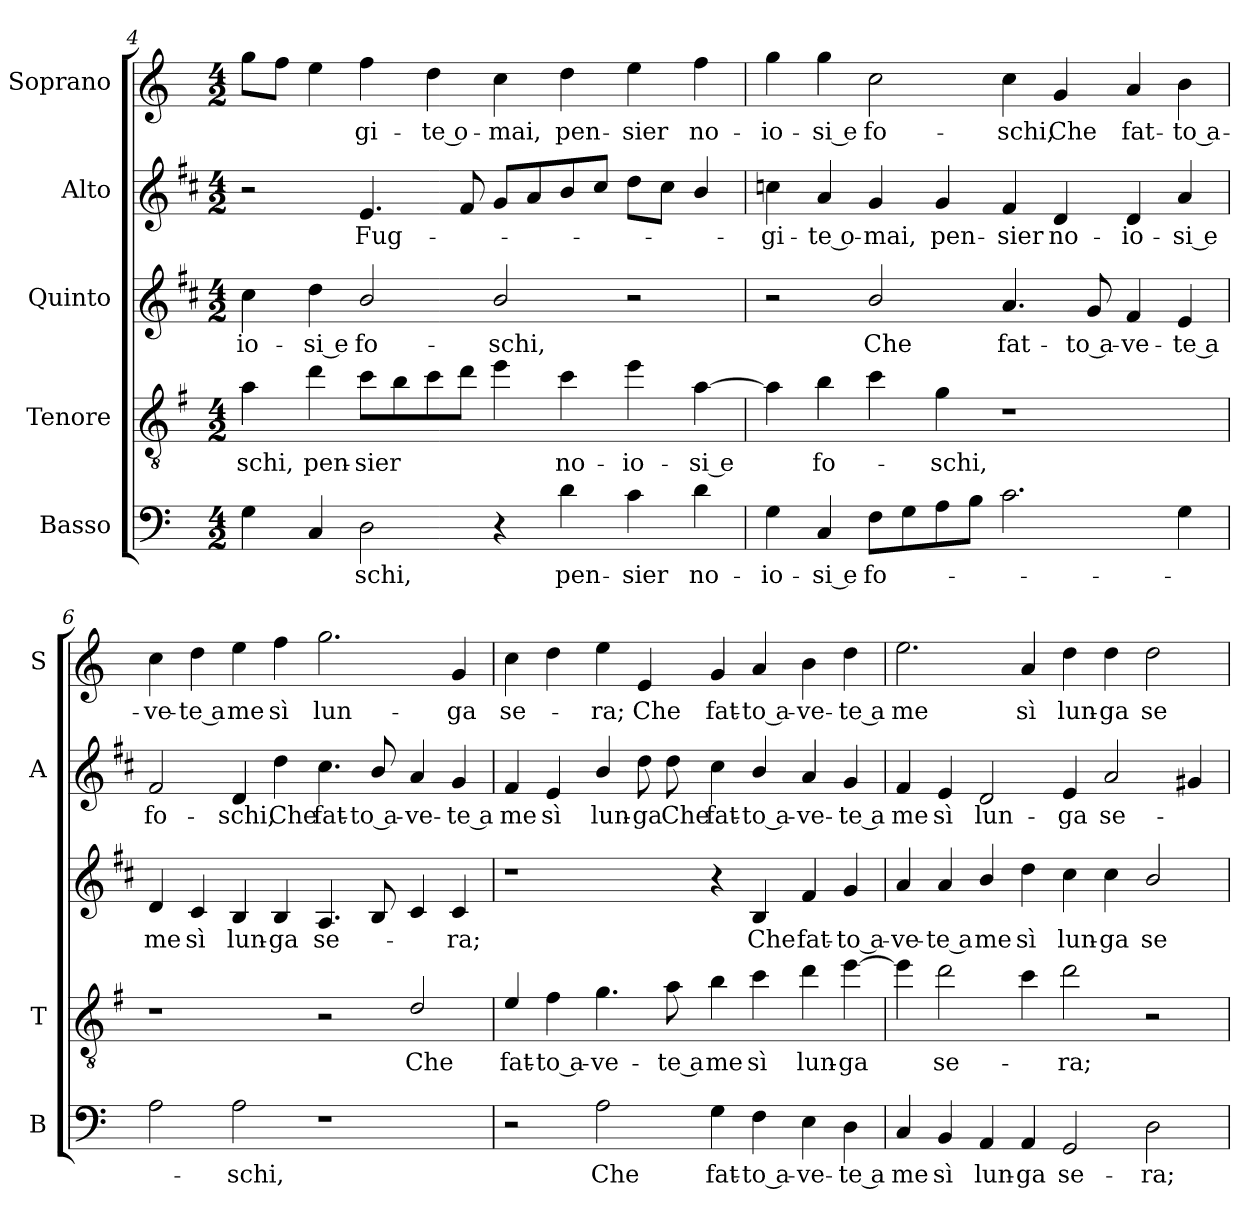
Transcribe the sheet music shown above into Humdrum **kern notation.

**kern	**text	**kern	**text	**kern	**text	**kern	**text	**kern	**text
*part5	*part5	*part4	*part4	*part3	*part3	*part2	*part2	*part1	*part1
*staff5	*staff5	*staff4	*staff4	*staff3	*staff3	*staff2	*staff2	*staff1	*staff1
*I"Basso	*	*I"Tenore	*	*I"Quinto	*	*I"Alto	*	*I"Soprano	*
*I'B	*	*I'T	*	*	*	*I'A	*	*I'S	*
!!LO:LB:g=z
*clefF4	*	*clefGv2	*	*clefG2	*	*clefG2	*	*clefG2	*
*	*	*ITrd4c7	*	*ITrd1c2	*	*ITrd1c2	*	*	*
*k[]	*	*k[]	*	*k[]	*	*k[]	*	*k[]	*
*C:	*	*C:	*	*C:	*	*C:	*	*C:	*
*M4/2	*	*M4/2	*	*M4/2	*	*M4/2	*	*M4/2	*
=4	=4	=4	=4	=4	=4	=4	=4	=4	=4
!	!	!	!LO:LY:b	!	!LO:LY:b	!	!	!	!
4G\	.	4d\	-schi,	4b\	-io-	2r	.	8gg\L	.
.	.	.	.	.	.	.	.	8ff\J	.
!	!	!	!LO:LY:b	!	!LO:LY:b	!	!	!	!
4C/	.	4g\	pen-	4cc\	-si e	.	.	4ee\	.
!	!LO:LY:b	!	!LO:LY:b	!	!LO:LY:b	!	!LO:LY:b	!	!LO:LY:b
2D\	-schi,	8f\L	-sier	2a/	fo-	4.d/	Fug-	4ff\	-gi-
.	.	8e\	.	.	.	.	.	.	.
!	!	!	!	!	!	!	!	!	!LO:LY:b
.	.	8f\	.	.	.	.	.	4dd\	-te o-
.	.	8g\J	.	.	.	8e/	.	.	.
!	!	!	!	!	!LO:LY:b	!	!	!	!LO:LY:b
4r	.	4a\	.	2a/	-schi,	8f/L	.	4cc\	-mai,
.	.	.	.	.	.	8g/	.	.	.
!	!LO:LY:b	!	!LO:LY:b	!	!	!	!	!	!LO:LY:b
4d\	pen-	4f\	no-	.	.	8a/	.	4dd\	pen-
.	.	.	.	.	.	8b/J	.	.	.
!	!LO:LY:b	!	!LO:LY:b	!	!	!	!	!	!LO:LY:b
4c\	-sier	4a\	-io-	2r	.	8cc\L	.	4ee\	-sier
.	.	.	.	.	.	8b\J	.	.	.
!	!LO:LY:b	!	!LO:LY:b	!	!	!	!	!	!LO:LY:b
4d\	no-	[4d\	-si e	.	.	4a/	.	4ff\	no-
=5	=5	=5	=5	=5	=5	=5	=5	=5	=5
!	!LO:LY:b	!	!	!	!	!	!LO:LY:b	!	!LO:LY:b
4G\	-io-	4d\]	.	2r	.	4b-X\	-gi-	4gg\	-io-
!	!LO:LY:b	!	!LO:LY:b	!	!	!	!LO:LY:b	!	!LO:LY:b
4C/	-si e	4e\	fo-	.	.	4g/	-te o-	4gg\	-si e
!	!LO:LY:b	!	!	!	!LO:LY:b	!	!LO:LY:b	!	!LO:LY:b
8F\L	fo-	4f\	.	2a/	Che	4f/	-mai,	2cc\	fo-
8G\	.	.	.	.	.	.	.	.	.
!	!	!	!LO:LY:b	!	!	!	!LO:LY:b	!	!
8A\	.	4c\	-schi,	.	.	4f/	pen-	.	.
8B\J	.	.	.	.	.	.	.	.	.
!	!	!	!	!	!LO:LY:b	!	!LO:LY:b	!	!LO:LY:b
2.c\	.	1r	.	4.g/	fat-	4e/	-sier	4cc\	-schi,
!	!	!	!	!	!	!	!LO:LY:b	!	!LO:LY:b
.	.	.	.	.	.	4c/	no-	4g/	Che
!	!	!	!	!	!LO:LY:b	!	!	!	!
.	.	.	.	8f/	-to a-	.	.	.	.
!	!	!	!	!	!LO:LY:b	!	!LO:LY:b	!	!LO:LY:b
.	.	.	.	4e/	-ve-	4c/	-io-	4a/	fat-
!	!	!	!	!	!LO:LY:b	!	!LO:LY:b	!	!LO:LY:b
4G\	.	.	.	4d/	-te a	4g/	-si e	4b\	-to a-
=6	=6	=6	=6	=6	=6	=6	=6	=6	=6
!	!	!	!	!	!LO:LY:b	!	!LO:LY:b	!	!LO:LY:b
2A\	.	1r	.	4c/	me	2e/	fo-	4cc\	-ve-
!	!	!	!	!	!LO:LY:b	!	!	!	!LO:LY:b
.	.	.	.	4B/	sì	.	.	4dd\	-te a
!	!LO:LY:b	!	!	!	!LO:LY:b	!	!LO:LY:b	!	!LO:LY:b
2A\	-schi,	.	.	4A/	lun-	4c/	-schi,	4ee\	me
!	!	!	!	!	!LO:LY:b	!	!LO:LY:b	!	!LO:LY:b
.	.	.	.	4A/	-ga	4cc\	Che	4ff\	sì
!	!	!	!	!	!LO:LY:b	!	!LO:LY:b	!	!LO:LY:b
1r	.	2r	.	4.G/	se-	4.b\	fat-	2.gg\	lun-
!	!	!	!	!	!	!	!LO:LY:b	!	!
.	.	.	.	8A/	.	8a/	-to a-	.	.
!	!	!	!LO:LY:b	!	!	!	!LO:LY:b	!	!
.	.	2G/	Che	4B/	.	4g/	-ve-	.	.
!	!	!	!	!	!LO:LY:b	!	!LO:LY:b	!	!LO:LY:b
.	.	.	.	4B/	-ra;	4f/	-te a	4g/	-ga
!!LO:LB:g=z
=7	=7	=7	=7	=7	=7	=7	=7	=7	=7
!	!	!	!LO:LY:b	!	!	!	!LO:LY:b	!	!LO:LY:b
2r	.	4A/	fat-	1r	.	4e/	me	4cc\	se-
!	!	!	!LO:LY:b	!	!	!	!LO:LY:b	!	!
.	.	4B\	-to a-	.	.	4d/	sì	4dd\	.
!	!LO:LY:b	!	!LO:LY:b	!	!	!	!LO:LY:b	!	!LO:LY:b
2A\	Che	4.c\	-ve-	.	.	4a/	lun-	4ee\	-ra;
!	!	!	!	!	!	!	!LO:LY:b	!	!LO:LY:b
.	.	.	.	.	.	8cc\	-ga	4e/	Che
!	!	!	!LO:LY:b	!	!	!	!LO:LY:b	!	!
.	.	8d\	-te a	.	.	8cc\	Che	.	.
!	!LO:LY:b	!	!LO:LY:b	!	!	!	!LO:LY:b	!	!LO:LY:b
4G\	fat-	4e\	me	4r	.	4b\	fat-	4g/	fat-
!	!LO:LY:b	!	!LO:LY:b	!	!LO:LY:b	!	!LO:LY:b	!	!LO:LY:b
4F\	-to a-	4f\	sì	4A/	Che	4a/	-to a-	4a/	-to a-
!	!LO:LY:b	!	!LO:LY:b	!	!LO:LY:b	!	!LO:LY:b	!	!LO:LY:b
4E\	-ve-	4g\	lun-	4e/	fat-	4g/	-ve-	4b\	-ve-
!	!LO:LY:b	!	!LO:LY:b	!	!LO:LY:b	!	!LO:LY:b	!	!LO:LY:b
4D\	-te a	[4a\	-ga	4f/	-to a-	4f/	-te a	4dd\	-te a
=8	=8	=8	=8	=8	=8	=8	=8	=8	=8
!	!LO:LY:b	!	!	!	!LO:LY:b	!	!LO:LY:b	!	!LO:LY:b
4C/	me	4a\]	.	4g/	-ve-	4e/	me	2.ee\	me
!	!LO:LY:b	!	!LO:LY:b	!	!LO:LY:b	!	!LO:LY:b	!	!
4BB/	sì	2g\	se-	4g/	-te a	4d/	sì	.	.
!	!LO:LY:b	!	!	!	!LO:LY:b	!	!LO:LY:b	!	!
4AA/	lun-	.	.	4a/	me	2c/	lun-	.	.
!	!LO:LY:b	!	!	!	!LO:LY:b	!	!	!	!LO:LY:b
4AA/	-ga	4f\	.	4cc\	sì	.	.	4a/	sì
!	!LO:LY:b	!	!LO:LY:b	!	!LO:LY:b	!	!LO:LY:b	!	!LO:LY:b
2GG/	se-	2g\	-ra;	4b\	lun-	4d/	-ga	4dd\	lun-
!	!	!	!	!	!LO:LY:b	!	!LO:LY:b	!	!LO:LY:b
.	.	.	.	4b\	-ga	2g/	se-	4dd\	-ga
!	!LO:LY:b	!	!	!	!LO:LY:b	!	!	!	!LO:LY:b
2D\	-ra;	2r	.	2a/	se-	.	.	2dd\	se-
.	.	.	.	.	.	4f#X/	.	.	.
=	=	=	=	=	=	=	=	=	=
*-	*-	*-	*-	*-	*-	*-	*-	*-	*-
